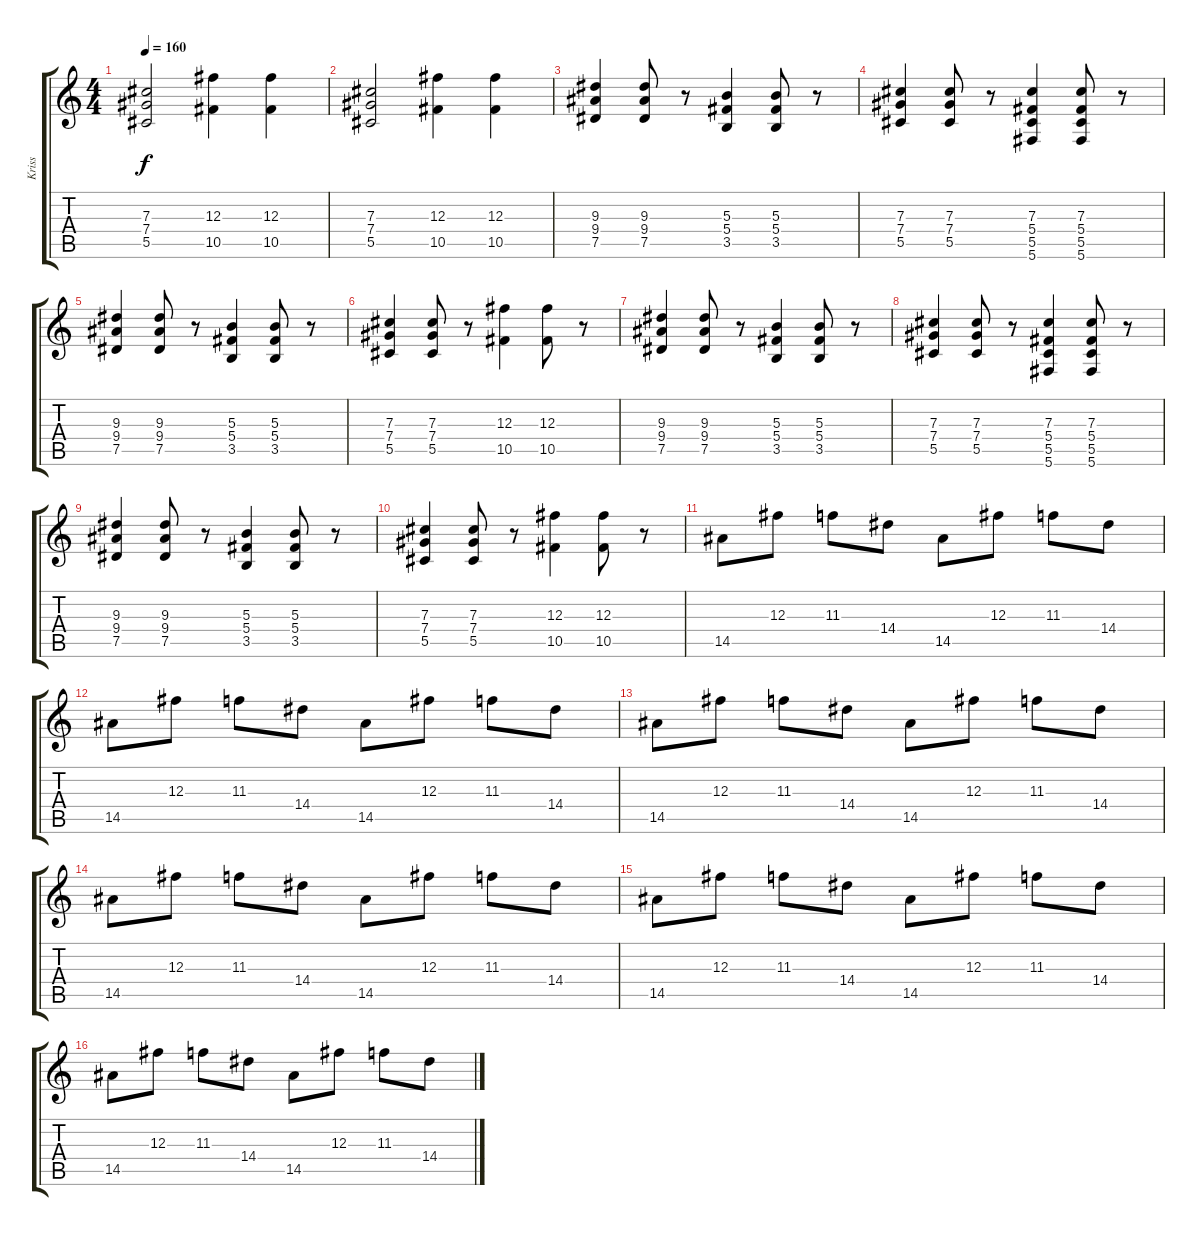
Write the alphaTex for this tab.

\track ("Kriss" "Kriss") {instrument distortionguitar}
\staff {score tabs}
\tuning (Eb4 Bb3 Gb3 Db3 Ab2 Db2) {hide}
\ts (4 4)
\tempo 160
\clef g2
\ks c
(7.3 7.4 5.5).2{dy f} (12.3 10.5).4 (12.3 10.5).4 |
(7.3 7.4 5.5).2 (12.3 10.5).4 (12.3 10.5).4 |
(9.3 9.4 7.5).4 (9.3 9.4 7.5).8 r.8 (5.3 5.4 3.5).4 (5.3 5.4 3.5).8 r.8 |
(7.3 7.4 5.5).4 (7.3 7.4 5.5).8 r.8 (7.3 5.4 5.5 5.6).4 (7.3 5.4 5.5 5.6).8 r.8 |
(9.3 9.4 7.5).4 (9.3 9.4 7.5).8 r.8 (5.3 5.4 3.5).4 (5.3 5.4 3.5).8 r.8 |
(7.3 7.4 5.5).4 (7.3 7.4 5.5).8 r.8 (12.3 10.5).4 (12.3 10.5).8 r.8 |
(9.3 9.4 7.5).4 (9.3 9.4 7.5).8 r.8 (5.3 5.4 3.5).4 (5.3 5.4 3.5).8 r.8 |
(7.3 7.4 5.5).4 (7.3 7.4 5.5).8 r.8 (7.3 5.4 5.5 5.6).4 (7.3 5.4 5.5 5.6).8 r.8 |
(9.3 9.4 7.5).4 (9.3 9.4 7.5).8 r.8 (5.3 5.4 3.5).4 (5.3 5.4 3.5).8 r.8 |
(7.3 7.4 5.5).4 (7.3 7.4 5.5).8 r.8 (12.3 10.5).4 (12.3 10.5).8 r.8 |
14.5.8 12.3.8 11.3.8 14.4.8 14.5.8 12.3.8 11.3.8 14.4.8 |
14.5.8 12.3.8 11.3.8 14.4.8 14.5.8 12.3.8 11.3.8 14.4.8 |
14.5.8 12.3.8 11.3.8 14.4.8 14.5.8 12.3.8 11.3.8 14.4.8 |
14.5.8 12.3.8 11.3.8 14.4.8 14.5.8 12.3.8 11.3.8 14.4.8 |
14.5.8 12.3.8 11.3.8 14.4.8 14.5.8 12.3.8 11.3.8 14.4.8 |
14.5.8 12.3.8 11.3.8 14.4.8 14.5.8 12.3.8 11.3.8 14.4.8
